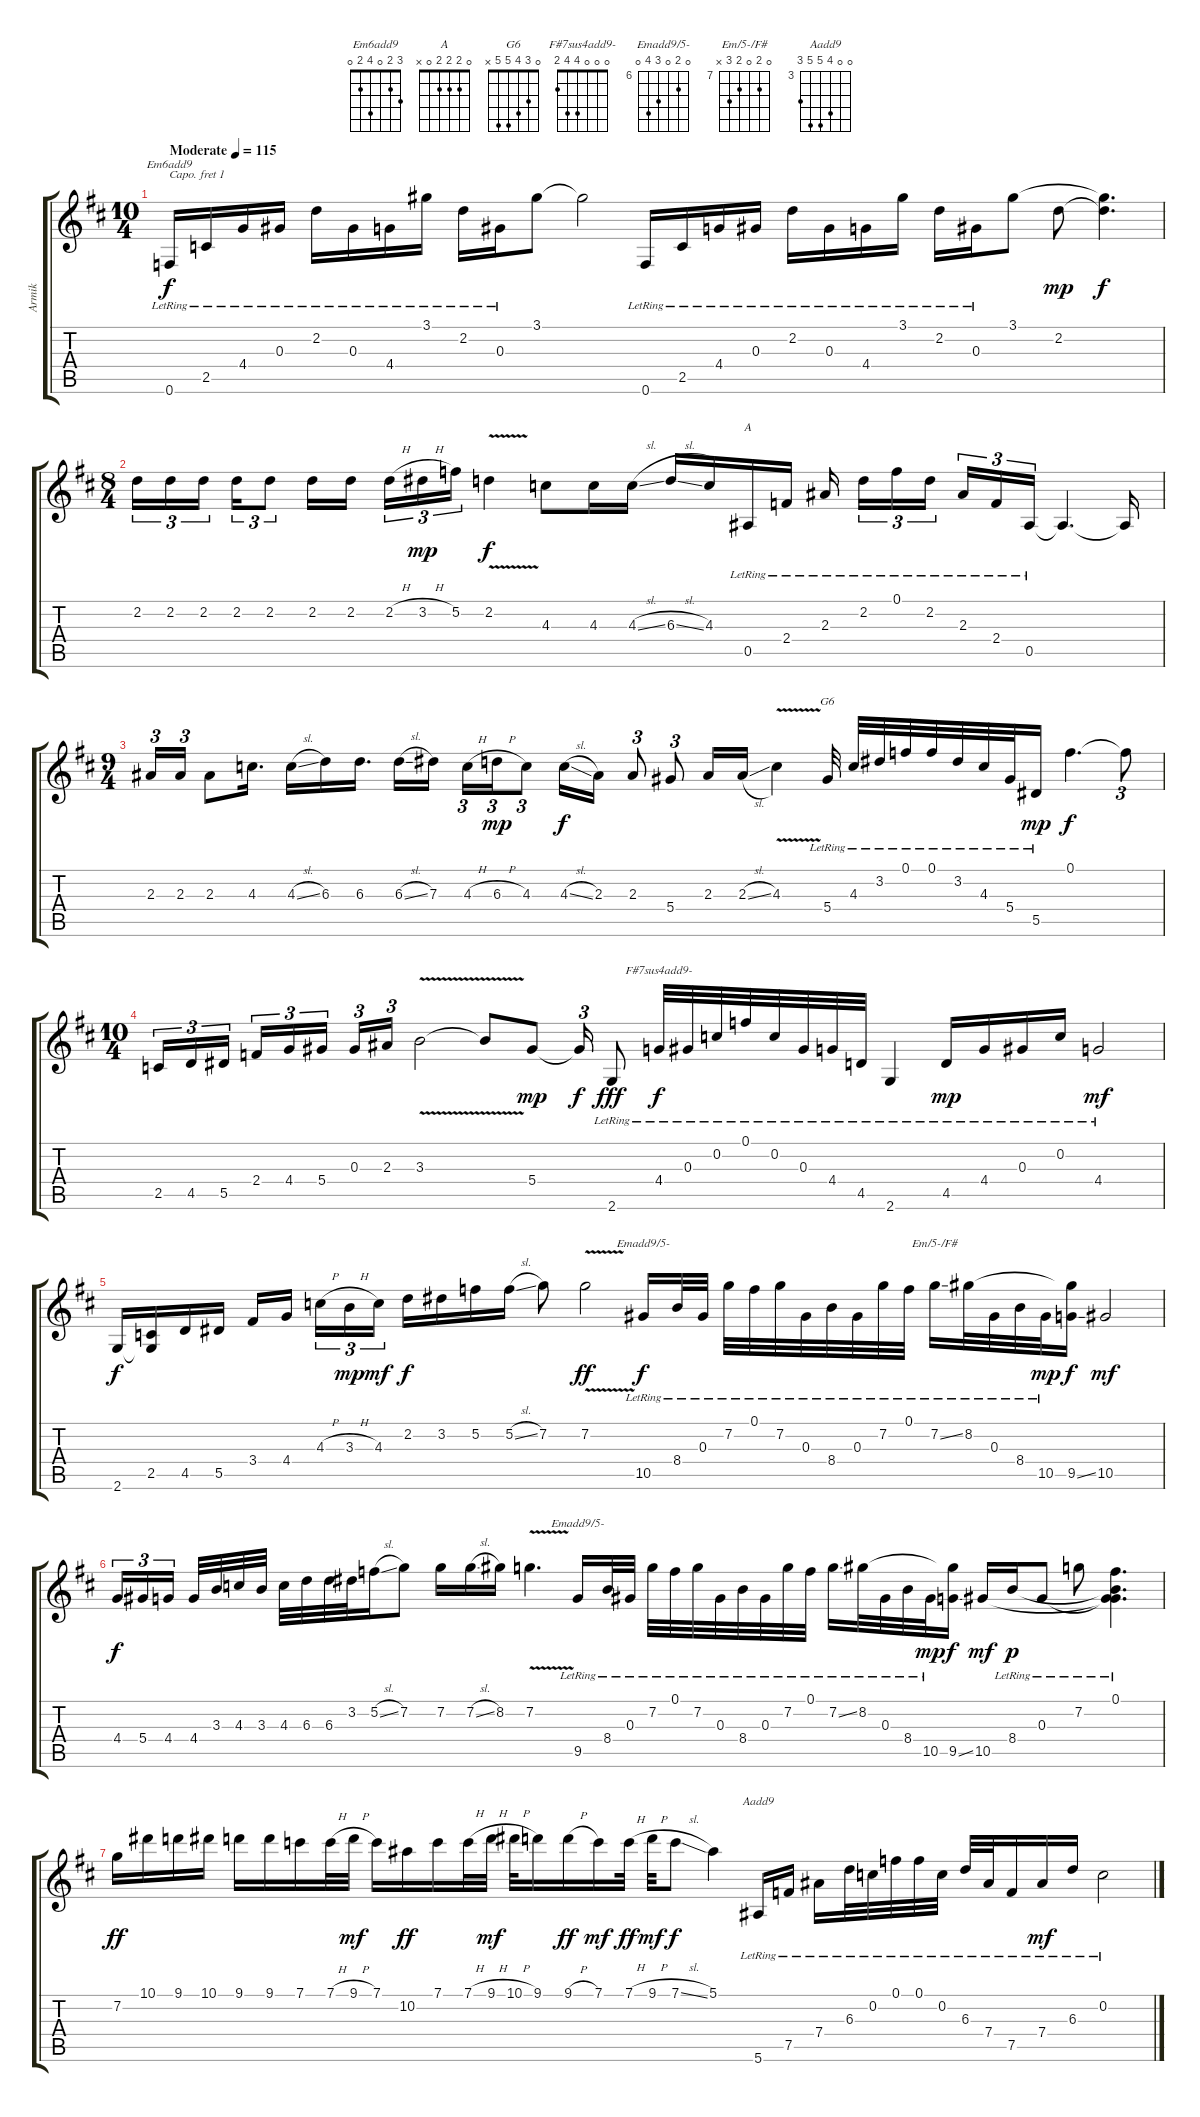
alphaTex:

\track ("Armik" "Armik") {instrument acousticguitarnylon}
\staff {score tabs}
\capo 1
\tuning (E4 B3 G3 D3 A2 E2) {hide}
\chord ("Em6add9" 3 2 0 4 2 0)
\chord ("A" 0 2 2 2 0 x)
\chord ("G6" 0 3 4 5 5 x)
\chord ("F#7sus4add9-" 0 0 0 4 4 2)
\chord ("Emadd9/5-" 0 7 0 8 10 x) {firstfret 7}
\chord ("Em/5-/F#" 0 8 0 8 9 x) {firstfret 7}
\chord ("Emadd9/5-" 0 7 0 8 9 0) {firstfret 6}
\chord ("Aadd9" 0 0 6 7 7 5) {firstfret 3}
\ts (10 4)
\tempo (115 "Moderate")
\clef g2
\ks bminor
0.6{lr}.16{ch "Em6add9" dy f instrument acousticguitarnylon} 2.5{lr}.16 4.4{lr}.16 0.3{lr}.16 2.2{lr}.16 0.3{lr}.16 4.4{lr}.16 3.1{lr}.16 2.2{lr}.16 0.3{lr}.16 3.1.8 3.1{t}.2 0.6{lr}.16 2.5{lr}.16 4.4{lr}.16 0.3{lr}.16 2.2{lr}.16 0.3{lr}.16 4.4{lr}.16 3.1{lr}.16 2.2{lr}.16 0.3{lr}.16 3.1.8 2.2.8{dy mp} (3.1{t} 2.2{t}).4{d dy f} |
\ts (8 4)
2.2.16{tu (3 2)} 2.2.16{tu (3 2)} 2.2.16{tu (3 2) beam splitsecondary} 2.2.16{tu (3 2)} 2.2.8{tu (3 2)} 2.2.16 2.2.16{beam splitsecondary} 2.2{h}.16{tu (3 2)} 3.2{h}.16{tu (3 2) dy mp} 5.2.16{tu (3 2)} 2.2{v}.4{dy f} 4.3.8 4.3.16 4.3{sl}.16 6.3{sl}.16 4.3.16 0.5{lr}.16{ch "A"} 2.4{lr}.16 2.3{lr}.16{beam splitsecondary} 2.2{lr}.16{tu (3 2)} 0.1{lr}.16{tu (3 2)} 2.2{lr}.16{tu (3 2) beam splitsecondary} 2.3{lr}.16{tu (3 2)} 2.4{lr}.16{tu (3 2)} 0.5{lr}.16{tu (3 2)} 0.5{t}.4{d} 0.5{t}.16 |
\ts (9 4)
2.3.16{tu (3 2)} 2.3.16{tu (3 2)} 2.3.8 4.3.16{d} 4.3{sl}.16 6.3.16 6.3.16{d} 6.3{sl}.16 7.3.16{beam splitsecondary} 4.3{h}.16{tu (3 2)} 6.3{h}.16{tu (3 2) dy mp} 4.3.8{tu (3 2)} 4.3{sl}.16{dy f} 2.3.16 2.3.8{tu (3 2)} 5.4.8{tu (3 2)} 2.3.16 2.3{sl}.16 4.3{v}.4 5.4{lr}.32{ch "G6"} 4.3{lr}.32 3.2{lr}.32 0.1{lr}.32 0.1{lr}.32 3.2{lr}.32 4.3{lr}.32 5.4{lr}.32 5.5{lr}.16{dy mp} 0.1.4{d dy f} 0.1{t}.8{tu (3 2)} |
\ts (10 4)
2.5.16{tu (3 2)} 4.5.16{tu (3 2)} 5.5.16{tu (3 2) beam splitsecondary} 2.4.16{tu (3 2)} 4.4.16{tu (3 2)} 5.4.16{tu (3 2)} 0.3.16{tu (3 2)} 2.3.16{tu (3 2)} 3.3{v}.2 3.3{t}.8 5.4.8{dy mp} 5.4{t}.16{tu (3 2) dy f} 2.6{lr}.8{dy fff} 4.4{lr}.32{ch "F#7sus4add9-" dy f} 0.3{lr}.32 0.2{lr}.32 0.1{lr}.32 0.2{lr}.32 0.3{lr}.32 4.4{lr}.32 4.5{lr}.32 2.6{lr}.4 4.5{lr}.16{dy mp} 4.4{lr}.16 0.3{lr}.16 0.2{lr}.16 4.4{lr}.2{dy mf} |
2.6.16{dy f} (2.5 2.6{t}).16 4.5.16 5.5.16 3.4.16 4.4.16{beam splitsecondary} 4.3{h}.16{tu (3 2)} 3.3{h}.16{tu (3 2) dy mp} 4.3.16{tu (3 2) dy mf} 2.2.16{dy f} 3.2.16 5.2.16 5.2{sl}.16 7.2.8 7.2{v}.2{dy ff} 10.5{lr}.16{ch "Emadd9/5-" dy f} 8.4{lr}.32 0.3{lr}.32 7.2{lr}.32 0.1{lr}.32 7.2{lr}.32 0.3{lr}.32 8.4{lr}.32 0.3{lr}.32 7.2{lr}.32 0.1{lr}.32 7.2{ss lr}.16{ch "Em/5-/F#"} 8.2{lr}.32 0.3{lr}.32 8.4{lr}.32 10.5{lr}.32{dy mp} (8.2{t} 9.5{ss}).16{dy f} 10.5.2{dy mf} |
4.4.16{tu (3 2) dy f} 5.4.16{tu (3 2)} 4.4.16{tu (3 2) beam splitsecondary} 4.4.32 3.3.32 4.3.32 3.3.32 4.3.32 6.3.32 6.3.32 3.2.32 5.2{sl}.16 7.2.8 7.2.16 7.2{sl}.16 8.2.16 7.2{v}.4{d} 9.5{lr}.16{ch "Emadd9/5-"} 8.4{lr}.32 0.3{lr}.32 7.2{lr}.32 0.1{lr}.32 7.2{lr}.32 0.3{lr}.32 8.4{lr}.32 0.3{lr}.32 7.2{lr}.32 0.1{lr}.32 7.2{ss lr}.16 8.2{lr}.32 0.3{lr}.32 8.4{lr}.32 10.5{lr}.32{dy mp} (8.2{t} 9.5{ss}).16{dy f} 10.5.16{dy mf} 8.4{lr}.16{dy p} 0.3{lr}.8 7.2{lr}.8 (0.1{lr} 0.3{t} 8.4{t} 10.5{t}).4{d} |
7.2.16{dy ff} 10.1.16 9.1.16 10.1.16 9.1.16 9.1.16 7.1.16 7.1{h}.32 9.1{h}.32{dy mf} 7.1.16 10.2.16{dy ff} 7.1.16 7.1{h}.32 9.1{h}.32{dy mf} 10.1{h}.32 9.1.16 9.1{h}.16{dy ff} 7.1.16{dy mf} 7.1{h}.32{dy ff} 9.1{h}.32{dy mf} 7.1{sl}.8{dy f} 5.1.4 5.6{lr}.16{ch "Aadd9"} 7.5{lr}.16 7.4{lr}.16 6.3{lr}.32 0.2{lr}.32 0.1{lr}.32 0.1{lr}.32 0.2{lr}.32 6.3{lr}.32 7.4{lr}.32 7.5{lr}.16 7.4{lr}.16{dy mf} 6.3{lr}.16 0.2{lr}.2
